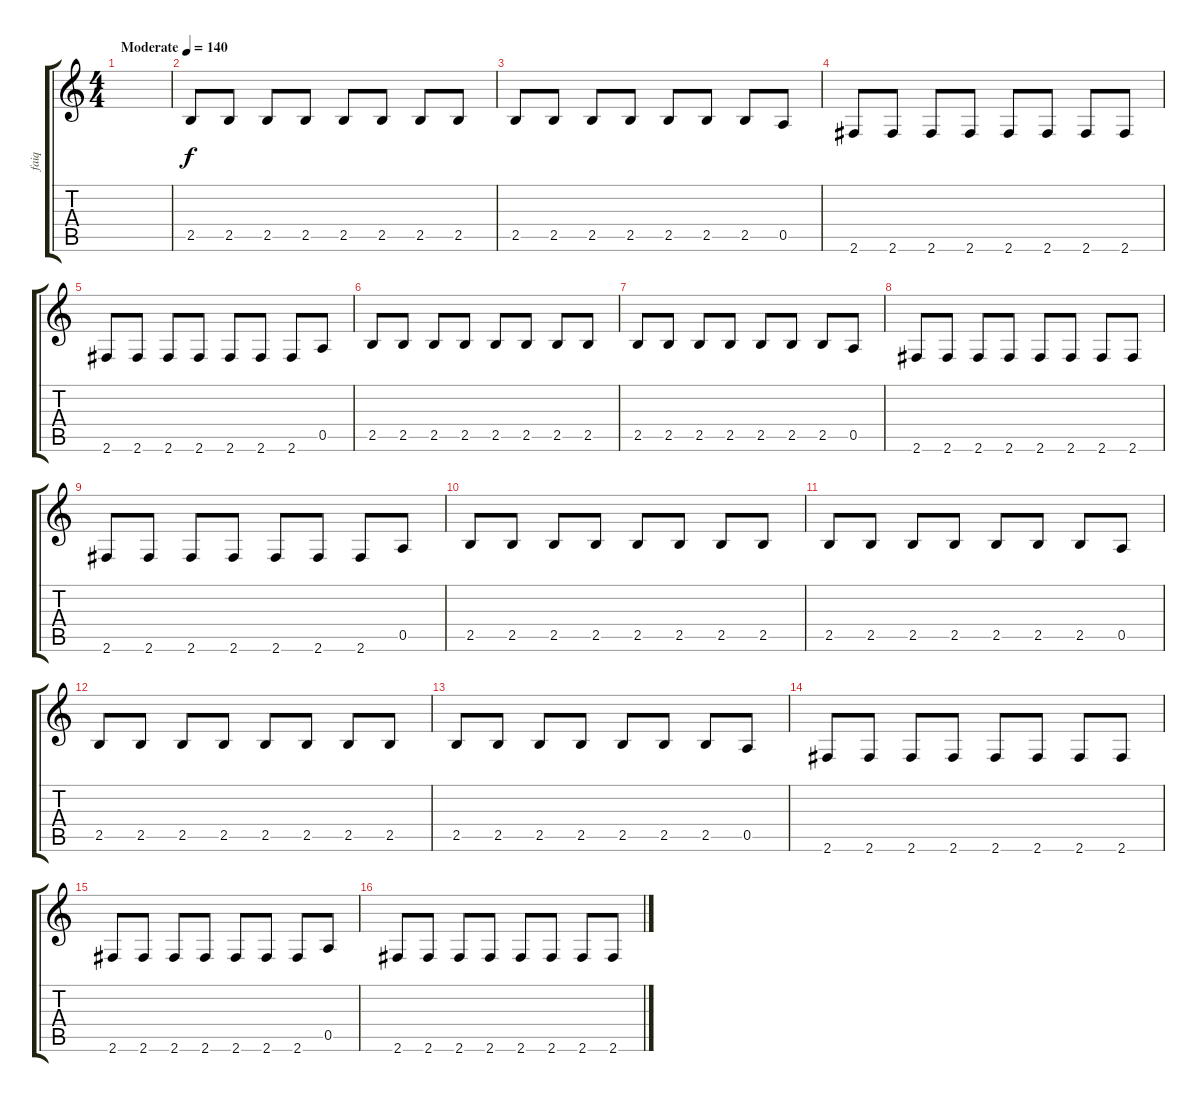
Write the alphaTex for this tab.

\track ("faiq" "faiq") {instrument electricbassfinger}
\staff {score tabs}
\tuning (E4 B3 G3 D3 A2 E2) {hide}
\ts (4 4)
\tempo (140 "Moderate")
\clef g2
\ks c
|
2.5.8 2.5.8 2.5.8 2.5.8 2.5.8 2.5.8 2.5.8 2.5.8 |
2.5.8 2.5.8 2.5.8 2.5.8 2.5.8 2.5.8 2.5.8 0.5.8 |
2.6.8 2.6.8 2.6.8 2.6.8 2.6.8 2.6.8 2.6.8 2.6.8 |
2.6.8 2.6.8 2.6.8 2.6.8 2.6.8 2.6.8 2.6.8 0.5.8 |
2.5.8 2.5.8 2.5.8 2.5.8 2.5.8 2.5.8 2.5.8 2.5.8 |
2.5.8 2.5.8 2.5.8 2.5.8 2.5.8 2.5.8 2.5.8 0.5.8 |
2.6.8 2.6.8 2.6.8 2.6.8 2.6.8 2.6.8 2.6.8 2.6.8 |
2.6.8 2.6.8 2.6.8 2.6.8 2.6.8 2.6.8 2.6.8 0.5.8 |
2.5.8 2.5.8 2.5.8 2.5.8 2.5.8 2.5.8 2.5.8 2.5.8 |
2.5.8 2.5.8 2.5.8 2.5.8 2.5.8 2.5.8 2.5.8 0.5.8 |
2.5.8 2.5.8 2.5.8 2.5.8 2.5.8 2.5.8 2.5.8 2.5.8 |
2.5.8 2.5.8 2.5.8 2.5.8 2.5.8 2.5.8 2.5.8 0.5.8 |
2.6.8 2.6.8 2.6.8 2.6.8 2.6.8 2.6.8 2.6.8 2.6.8 |
2.6.8 2.6.8 2.6.8 2.6.8 2.6.8 2.6.8 2.6.8 0.5.8 |
2.6.8 2.6.8 2.6.8 2.6.8 2.6.8 2.6.8 2.6.8 2.6.8
